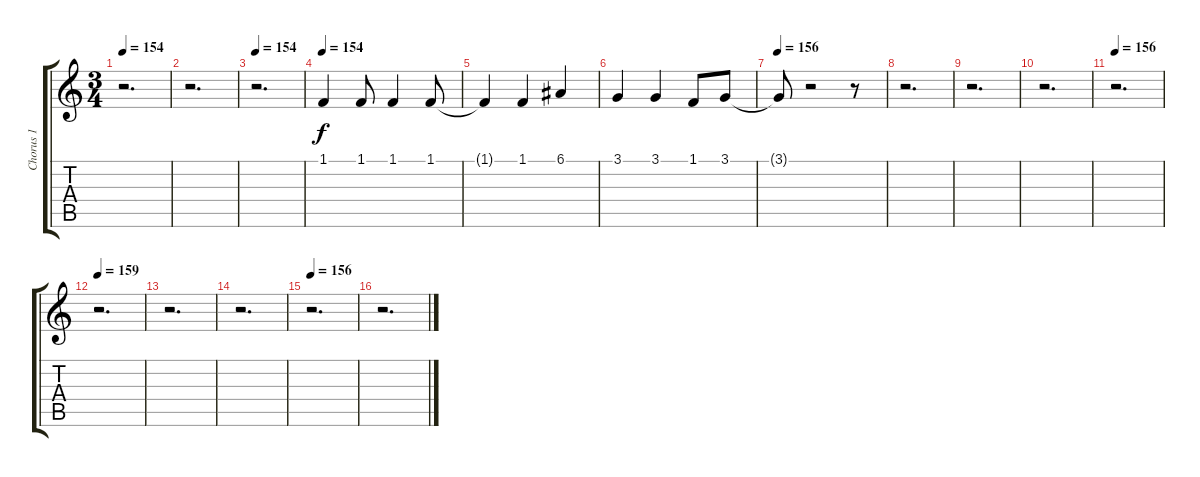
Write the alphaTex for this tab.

\track ("Chorus 1" "Chorus 1") {instrument lead6voice}
\staff {score tabs}
\tuning (E4 B3 G3 D3 A2 E2) {hide}
\ts (3 4)
\tempo 154
\clef g2
\ks c
r.2{d dy f} |
r.2{d} |
\tempo 154
r.2{d} |
\tempo 154
1.1.4 1.1.8 1.1.4 1.1.8 |
1.1{t}.4 1.1.4 6.1.4 |
3.1.4 3.1.4 1.1.8 3.1.8 |
\tempo 156
3.1{t}.8 r.2 r.8 |
r.2{d} |
r.2{d} |
r.2{d} |
\tempo 156
r.2{d} |
\tempo 159
r.2{d} |
r.2{d} |
r.2{d} |
\tempo 156
r.2{d} |
r.2{d}
